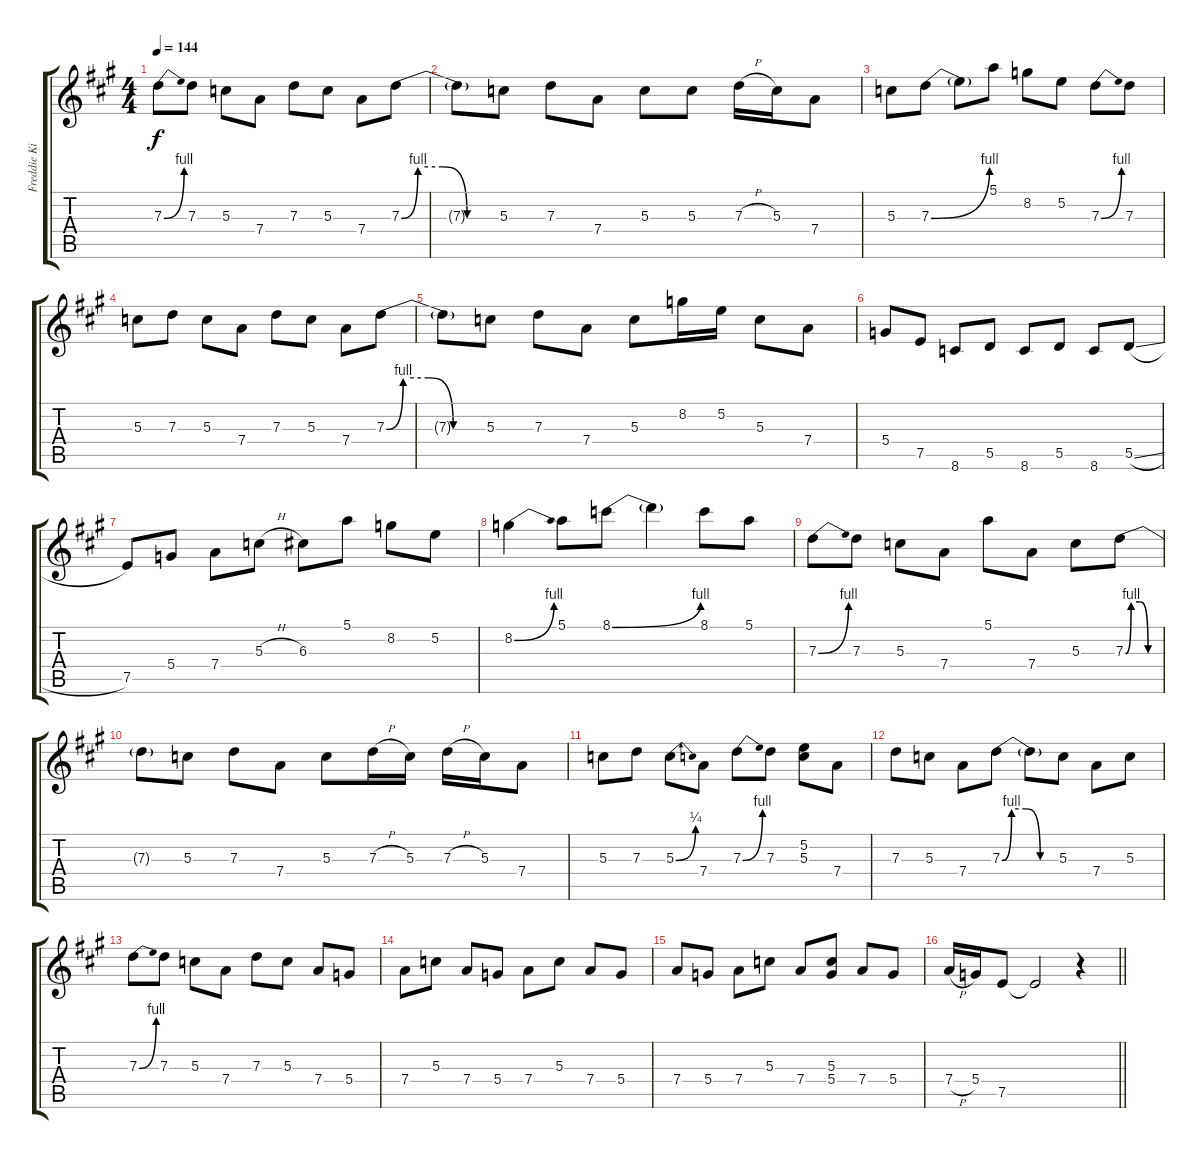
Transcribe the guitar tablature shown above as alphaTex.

\track ("Freddie King - Guitar" "Freddie Ki") {instrument electricguitarclean}
\staff {score tabs}
\tuning (E4 B3 G3 D3 A2 E2) {hide}
\ts (4 4)
\tempo 144
\clef g2
\ks a
7.3{be (bend 0 0 60 4)}.8{dy f} 7.3.8 5.3.8 7.4.8 7.3.8 5.3.8 7.4.8 7.3{be (custom 0 0 10 4 25 4 40 0 60 0)}.8 |
7.3{t}.8 5.3.8 7.3.8 7.4.8 5.3.8 5.3.8 7.3{h}.16 5.3.16 7.4.8 |
5.3.8 7.3{be (bend 0 0 60 4)}.8 7.3{t}.8 5.1.8 8.2.8 5.2.8 7.3{be (bend 0 0 60 4)}.8 7.3.8 |
5.3.8 7.3.8 5.3.8 7.4.8 7.3.8 5.3.8 7.4.8 7.3{be (custom 0 0 10 4 25 4 40 0 60 0)}.8 |
7.3{t}.8 5.3.8 7.3.8 7.4.8 5.3.8 8.2.16 5.2.16 5.3.8 7.4.8 |
5.4.8 7.5.8 8.6.8 5.5.8 8.6.8 5.5.8 8.6.8 5.5{sl}.8 |
7.5.8 5.4.8 7.4.8 5.3{h}.8 6.3.8 5.1.8 8.2.8 5.2.8 |
8.2{be (bend 0 0 60 4)}.4 5.1.8 8.1{be (bend 0 0 60 4)}.8 8.1{t}.4 8.1.8 5.1.8 |
7.3{be (bend 0 0 60 4)}.8 7.3.8 5.3.8 7.4.8 5.1.8 7.4.8 5.3.8 7.3{be (custom 0 0 10 4 25 4 40 0 60 0)}.8 |
7.3{t}.8 5.3.8 7.3.8 7.4.8 5.3.8 7.3{h}.16 5.3.16 7.3{h}.16 5.3.16 7.4.8 |
5.3.8 7.3.8 5.3{be (bend 0 0 60 1)}.8 7.4.8 7.3{be (bend 0 0 60 4)}.8 7.3.8 (5.2 5.3).8 7.4.8 |
7.3.8 5.3.8 7.4.8 7.3{be (custom 0 0 10 4 25 4 40 0 60 0)}.8 7.3{t}.8 5.3.8 7.4.8 5.3.8 |
7.3{be (bend 0 0 60 4)}.8 7.3.8 5.3.8 7.4.8 7.3.8 5.3.8 7.4.8 5.4.8 |
7.4.8 5.3.8 7.4.8 5.4.8 7.4.8 5.3.8 7.4.8 5.4.8 |
7.4.8 5.4.8 7.4.8 5.3.8 7.4.8 (5.3 5.4).8 7.4.8 5.4.8 |
\barLineRight lightlight
7.4{h}.16 5.4.16 7.5.8 7.5{t}.2 r.4
